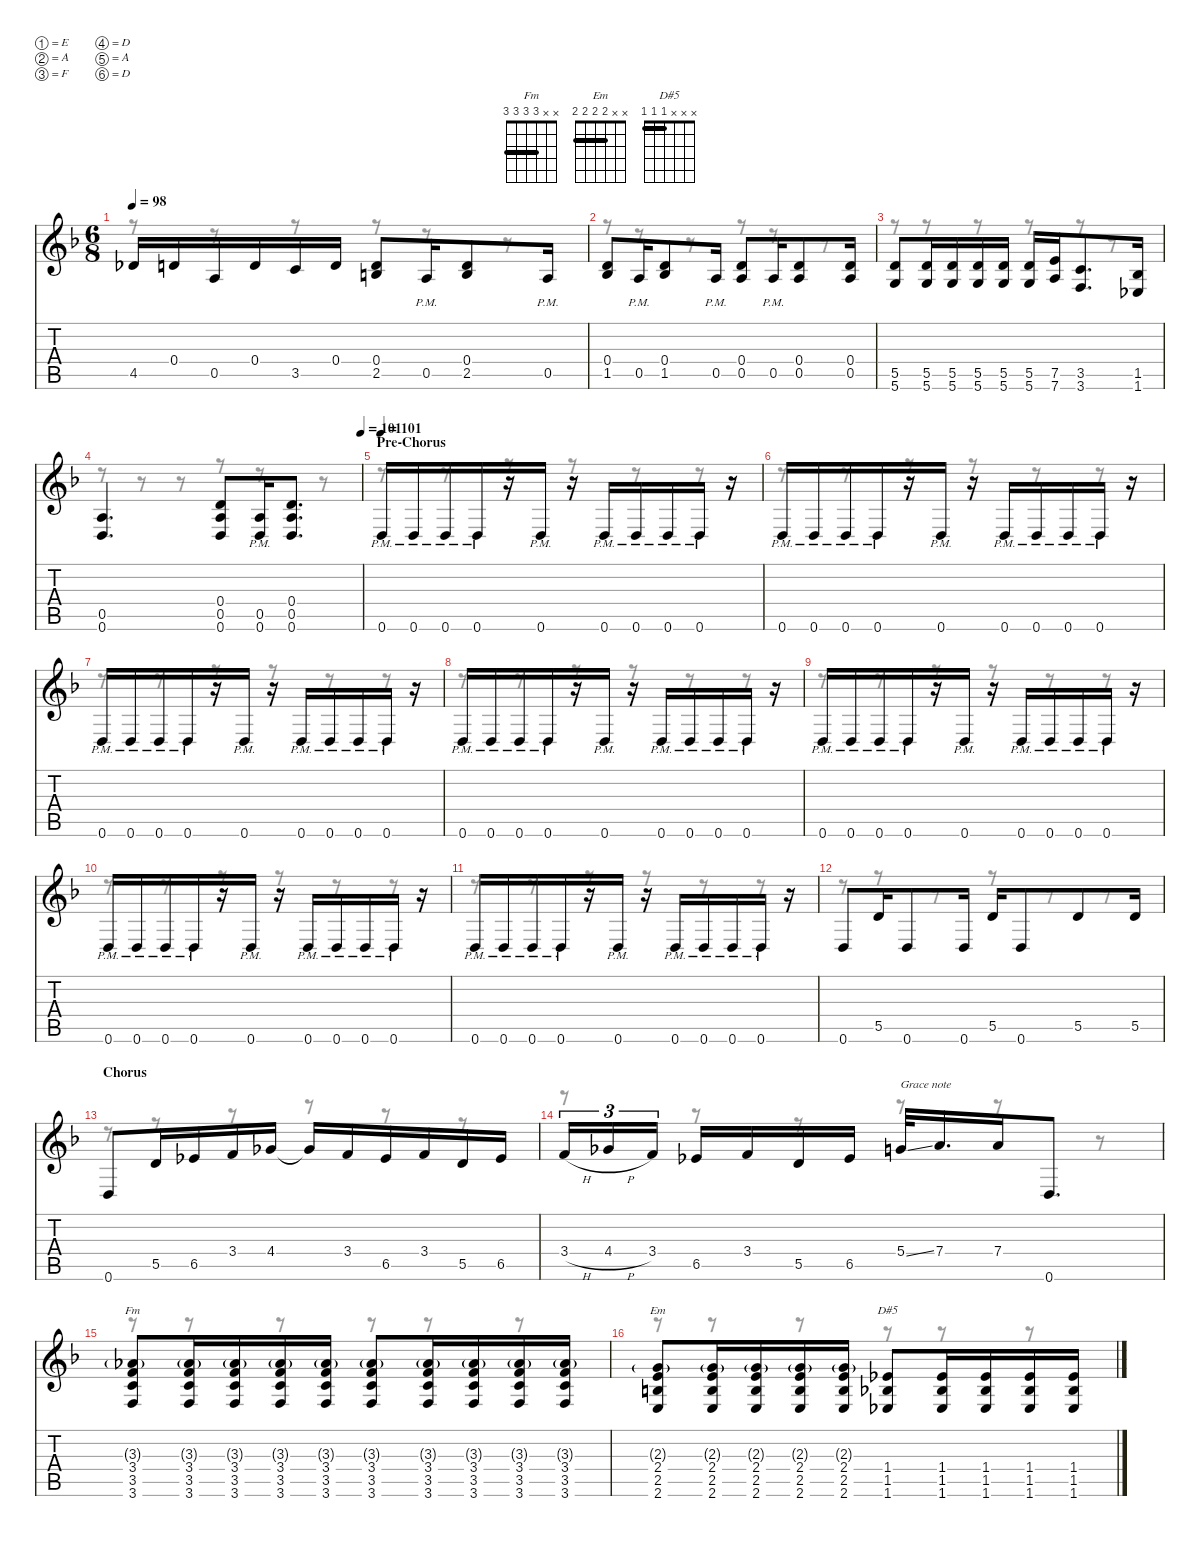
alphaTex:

\defaultSystemsLayout 4
\hideDynamics
\bracketExtendMode nobrackets
\singleTrackTrackNamePolicy hidden
\multiTrackTrackNamePolicy hidden
\otherSystemsTrackNameOrientation horizontal
\track ("M. Akerfeldt" "dist.guit.") {defaultSystemsLayout 4 instrument distortionguitar}
\staff {score tabs}
\tuning (E4 A3 F3 D3 A2 D2)
\chord ("Fm" x x 3 3 3 3) {barre (3 3 3)}
\chord ("Em" x x 2 2 2 2) {barre (2 2 2)}
\chord ("D#5" x x x 1 1 1) {barre (1 1)}
\voice
\ts (6 8)
\tempo 98
\clef g2
\ks dminor
4.5{acc b}.16{dy f beam Up} 0.4{acc forcenatural}.16{dy mf beam Up} 0.5{acc forcenatural}.16{dy f beam Up} 0.4{acc forcenatural}.16{dy mf beam Up} 3.5{acc forcenatural}.16{dy f beam Up} 0.4{acc forcenatural}.16{dy mf beam Up} (0.4{acc forcenatural} 2.5{acc forcenatural}).8{dy f beam Up} 0.5{pm acc forcenatural}.16{beam Up} (0.4{acc forcenatural} 2.5{acc forcenatural}).8{beam Up} 0.5{pm acc forcenatural}.16{beam Up} |
(0.4{acc forcenatural} 1.5{acc b}).8{beam Up} 0.5{pm acc forcenatural}.16{beam Up} (0.4{acc forcenatural} 1.5{acc b}).8{beam Up} 0.5{pm acc forcenatural}.16{beam Up} (0.4{acc forcenatural} 0.5{acc forcenatural}).8{beam Up} 0.5{pm acc forcenatural}.16{dy ff beam Up} (0.4{acc forcenatural} 0.5{acc forcenatural}).8{dy f beam Up} (0.4{acc forcenatural} 0.5{acc forcenatural}).16{beam Up} |
(5.5{acc forcenatural} 5.6{acc forcenatural}).8{beam Up} (5.5{acc forcenatural} 5.6{acc forcenatural}).16{beam Up} (5.5{acc forcenatural} 5.6{acc forcenatural}).16{beam Up} (5.5{acc forcenatural} 5.6{acc forcenatural}).16{beam Up} (5.5{acc forcenatural} 5.6{acc forcenatural}).16{beam Up} (5.5{acc forcenatural} 5.6{acc forcenatural}).16{beam Up} (7.5{acc forcenatural} 7.6{acc forcenatural}).16{beam Up} (3.5{acc forcenatural} 3.6{acc forcenatural}).8{d beam Up} (1.5{acc b} 1.6{acc b}).16{beam Up} |
\tempo (101 1)
(0.5{acc forcenatural} 0.6{acc forcenatural}).4{d beam Up} (0.4{acc forcenatural} 0.5{acc forcenatural} 0.6{acc forcenatural}).8{dy mf beam Up} (0.5{acc forcenatural} 0.6{pm acc forcenatural}).16{dy f beam Up} (0.4{acc forcenatural} 0.5{acc forcenatural} 0.6{acc forcenatural}).8{d dy mf beam Up} |
\section ("" "Pre-Chorus")
\tempo 101
0.6{pm acc forcenatural}.16{dy ff beam Up} 0.6{pm acc forcenatural}.16{beam Up} 0.6{pm acc forcenatural}.16{beam Up} 0.6{pm acc forcenatural}.16{beam Up} r.16{beam Up} 0.6{pm acc forcenatural}.16{beam Up} r.16{beam Up} 0.6{pm acc forcenatural}.16{beam Up} 0.6{pm acc forcenatural}.16{beam Up} 0.6{pm acc forcenatural}.16{beam Up} 0.6{pm acc forcenatural}.16{beam Up} r.16{beam Up} |
0.6{pm acc forcenatural}.16{beam Up} 0.6{pm acc forcenatural}.16{beam Up} 0.6{pm acc forcenatural}.16{beam Up} 0.6{pm acc forcenatural}.16{beam Up} r.16{beam Up} 0.6{pm acc forcenatural}.16{beam Up} r.16{beam Up} 0.6{pm acc forcenatural}.16{beam Up} 0.6{pm acc forcenatural}.16{beam Up} 0.6{pm acc forcenatural}.16{beam Up} 0.6{pm acc forcenatural}.16{beam Up} r.16{beam Up} |
0.6{pm acc forcenatural}.16{beam Up} 0.6{pm acc forcenatural}.16{beam Up} 0.6{pm acc forcenatural}.16{beam Up} 0.6{pm acc forcenatural}.16{beam Up} r.16{beam Up} 0.6{pm acc forcenatural}.16{beam Up} r.16{beam Up} 0.6{pm acc forcenatural}.16{beam Up} 0.6{pm acc forcenatural}.16{beam Up} 0.6{pm acc forcenatural}.16{beam Up} 0.6{pm acc forcenatural}.16{beam Up} r.16{beam Up} |
0.6{pm acc forcenatural}.16{beam Up} 0.6{pm acc forcenatural}.16{beam Up} 0.6{pm acc forcenatural}.16{beam Up} 0.6{pm acc forcenatural}.16{beam Up} r.16{beam Up} 0.6{pm acc forcenatural}.16{beam Up} r.16{beam Up} 0.6{pm acc forcenatural}.16{beam Up} 0.6{pm acc forcenatural}.16{beam Up} 0.6{pm acc forcenatural}.16{beam Up} 0.6{pm acc forcenatural}.16{beam Up} r.16{beam Up} |
0.6{pm acc forcenatural}.16{beam Up} 0.6{pm acc forcenatural}.16{beam Up} 0.6{pm acc forcenatural}.16{beam Up} 0.6{pm acc forcenatural}.16{beam Up} r.16{beam Up} 0.6{pm acc forcenatural}.16{beam Up} r.16{beam Up} 0.6{pm acc forcenatural}.16{beam Up} 0.6{pm acc forcenatural}.16{beam Up} 0.6{pm acc forcenatural}.16{beam Up} 0.6{pm acc forcenatural}.16{beam Up} r.16{beam Up} |
0.6{pm acc forcenatural}.16{beam Up} 0.6{pm acc forcenatural}.16{beam Up} 0.6{pm acc forcenatural}.16{beam Up} 0.6{pm acc forcenatural}.16{beam Up} r.16{beam Up} 0.6{pm acc forcenatural}.16{beam Up} r.16{beam Up} 0.6{pm acc forcenatural}.16{beam Up} 0.6{pm acc forcenatural}.16{beam Up} 0.6{pm acc forcenatural}.16{beam Up} 0.6{pm acc forcenatural}.16{beam Up} r.16{beam Up} |
0.6{pm acc forcenatural}.16{beam Up} 0.6{pm acc forcenatural}.16{beam Up} 0.6{pm acc forcenatural}.16{beam Up} 0.6{pm acc forcenatural}.16{beam Up} r.16{beam Up} 0.6{pm acc forcenatural}.16{beam Up} r.16{beam Up} 0.6{pm acc forcenatural}.16{beam Up} 0.6{pm acc forcenatural}.16{beam Up} 0.6{pm acc forcenatural}.16{beam Up} 0.6{pm acc forcenatural}.16{beam Up} r.16{beam Up} |
0.6{acc forcenatural}.8{dy f beam Up} 5.5{acc forcenatural}.16{beam Up} 0.6{acc forcenatural}.8{beam Up} 0.6{acc forcenatural}.16{beam Up} 5.5{acc forcenatural}.16{beam Up} 0.6{acc forcenatural}.8{beam Up} 5.5{acc forcenatural}.8{beam Up} 5.5{acc forcenatural}.16{beam Up} |
\section ("" "Chorus")
0.6{acc forcenatural}.8{beam Up} 5.5{acc forcenatural}.16{beam Up} 6.5{acc b}.16{beam Up} 3.4{acc forcenatural}.16{beam Up} 4.4{acc b}.16{beam Up} 4.4{t acc b}.16{beam Up} 3.4{acc forcenatural}.16{beam Up} 6.5{acc b}.16{beam Up} 3.4{acc forcenatural}.16{beam Up} 5.5{acc forcenatural}.16{beam Up} 6.5{acc b}.16{beam Up} |
3.4{h acc forcenatural}.16{tu (3 2) beam Up} 4.4{h acc b}.16{tu (3 2) dy ff beam Up} 3.4{acc forcenatural}.16{tu (3 2) beam Up} 6.5{acc b}.16{dy f beam Up} 3.4{acc forcenatural}.16{beam Up} 5.5{acc forcenatural}.16{beam Up} 6.5{acc b}.16{beam Up} 5.4{ss acc forcenatural}.32{txt "Grace note" beam Up} 7.4{acc forcenatural}.16{d beam Up} 7.4{acc forcenatural}.16{beam Up} 0.6{acc forcenatural}.8{d beam Up} |
(3.3{g acc b} 3.4{acc forcenatural} 3.5{acc forcenatural} 3.6{acc forcenatural}).8{ch "Fm" beam Up} (3.3{g acc b} 3.4{acc forcenatural} 3.5{acc forcenatural} 3.6{acc forcenatural}).16{beam Up} (3.3{g acc b} 3.4{acc forcenatural} 3.5{acc forcenatural} 3.6{acc forcenatural}).16{beam Up} (3.3{g acc b} 3.4{acc forcenatural} 3.5{acc forcenatural} 3.6{acc forcenatural}).16{beam Up} (3.3{g acc b} 3.4{acc forcenatural} 3.5{acc forcenatural} 3.6{acc forcenatural}).16{beam Up} (3.3{g acc b} 3.4{acc forcenatural} 3.5{acc forcenatural} 3.6{acc forcenatural}).8{beam Up} (3.3{g acc b} 3.4{acc forcenatural} 3.5{acc forcenatural} 3.6{acc forcenatural}).16{beam Up} (3.3{g acc b} 3.4{acc forcenatural} 3.5{acc forcenatural} 3.6{acc forcenatural}).16{beam Up} (3.3{g acc b} 3.4{acc forcenatural} 3.5{acc forcenatural} 3.6{acc forcenatural}).16{beam Up} (3.3{g acc b} 3.4{acc forcenatural} 3.5{acc forcenatural} 3.6{acc forcenatural}).16{beam Up} |
(2.3{g acc forcenatural} 2.4{acc forcenatural} 2.5{acc forcenatural} 2.6{acc forcenatural}).8{ch "Em" beam Up} (2.3{g acc forcenatural} 2.4{acc forcenatural} 2.5{acc forcenatural} 2.6{acc forcenatural}).16{beam Up} (2.3{g acc forcenatural} 2.4{acc forcenatural} 2.5{acc forcenatural} 2.6{acc forcenatural}).16{beam Up} (2.3{g acc forcenatural} 2.4{acc forcenatural} 2.5{acc forcenatural} 2.6{acc forcenatural}).16{beam Up} (2.3{g acc forcenatural} 2.4{acc forcenatural} 2.5{acc forcenatural} 2.6{acc forcenatural}).16{beam Up} (1.4{acc b} 1.5{acc b} 1.6{acc b}).8{ch "D#5" beam Up} (1.4{acc b} 1.5{acc b} 1.6{acc b}).16{beam Up} (1.4{acc b} 1.5{acc b} 1.6{acc b}).16{beam Up} (1.4{acc b} 1.5{acc b} 1.6{acc b}).16{beam Up} (1.4{acc b} 1.5{acc b} 1.6{acc b}).16{beam Up}
\voice
\clef g2
\ottava regular
\simile none
\ks dminor
r.8{dy mf beam Down} r.8{beam Down} r.8{beam Down} r.8{beam Down} r.8{beam Down} r.8{beam Down} |
r.8{beam Down} r.8{beam Down} r.8{beam Down} r.8{beam Down} r.8{beam Down} r.8{beam Down} |
r.8{beam Down} r.8{beam Down} r.8{beam Down} r.8{beam Down} r.8{beam Down} r.8{beam Down} |
r.8{beam Down} r.8{beam Down} r.8{beam Down} r.8{beam Down} r.8{beam Down} r.8{beam Down} |
r.8{beam Down} r.8{beam Down} r.8{beam Down} r.8{beam Down} r.8{beam Down} r.8{beam Down} |
r.8{beam Down} r.8{beam Down} r.8{beam Down} r.8{beam Down} r.8{beam Down} r.8{beam Down} |
r.8{beam Down} r.8{beam Down} r.8{beam Down} r.8{beam Down} r.8{beam Down} r.8{beam Down} |
r.8{beam Down} r.8{beam Down} r.8{beam Down} r.8{beam Down} r.8{beam Down} r.8{beam Down} |
r.8{beam Down} r.8{beam Down} r.8{beam Down} r.8{beam Down} r.8{beam Down} r.8{beam Down} |
r.8{beam Down} r.8{beam Down} r.8{beam Down} r.8{beam Down} r.8{beam Down} r.8{beam Down} |
r.8{beam Down} r.8{beam Down} r.8{beam Down} r.8{beam Down} r.8{beam Down} r.8{beam Down} |
r.8{beam Down} r.8{beam Down} r.8{beam Down} r.8{beam Down} r.8{beam Down} r.8{beam Down} |
r.8{beam Down} r.8{beam Down} r.8{beam Down} r.8{beam Down} r.8{beam Down} r.8{beam Down} |
r.8{beam Down} r.8{beam Down} r.8{beam Down} r.8{beam Down} r.8{beam Down} r.8{beam Down} |
r.8{beam Down} r.8{beam Down} r.8{beam Down} r.8{beam Down} r.8{beam Down} r.8{beam Down} |
r.8{beam Down} r.8{beam Down} r.8{beam Down} r.8{beam Down} r.8{beam Down} r.8{beam Down}
